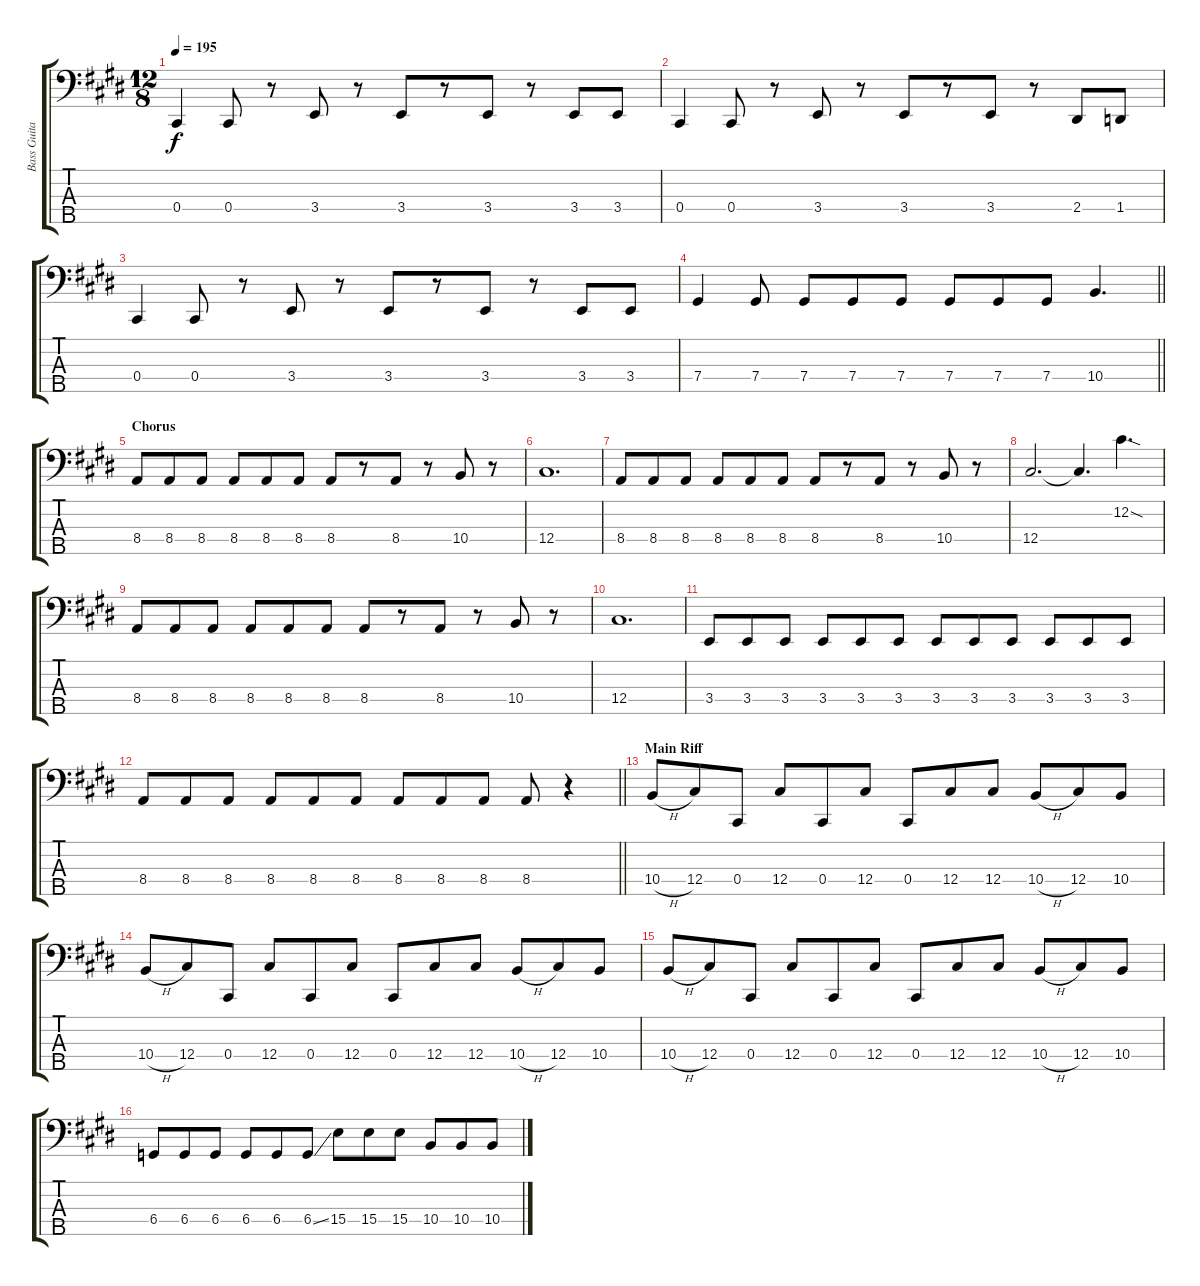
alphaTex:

\track ("Bass Guitar" "Bass Guita") {instrument electricbasspick}
\staff {score tabs}
\tuning (Gb2 Db2 Ab1 Db1 Ab0) {hide}
\ts (12 8)
\tempo 195
\clef f4
\ks e
0.4.4{dy f} 0.4.8 r.8 3.4.8 r.8 3.4.8 r.8 3.4.8 r.8 3.4.8 3.4.8 |
0.4.4 0.4.8 r.8 3.4.8 r.8 3.4.8 r.8 3.4.8 r.8 2.4.8 1.4.8 |
0.4.4 0.4.8 r.8 3.4.8 r.8 3.4.8 r.8 3.4.8 r.8 3.4.8 3.4.8 |
\barLineRight lightlight
7.4.4 7.4.8 7.4.8 7.4.8 7.4.8 7.4.8 7.4.8 7.4.8 10.4.4{d} |
\section ("" "Chorus")
8.4.8 8.4.8 8.4.8 8.4.8 8.4.8 8.4.8 8.4.8 r.8 8.4.8 r.8 10.4.8 r.8 |
12.4.1{d} |
8.4.8 8.4.8 8.4.8 8.4.8 8.4.8 8.4.8 8.4.8 r.8 8.4.8 r.8 10.4.8 r.8 |
12.4.2{d} 12.4{t}.4{d} 12.2{sod}.4{d} |
8.4.8 8.4.8 8.4.8 8.4.8 8.4.8 8.4.8 8.4.8 r.8 8.4.8 r.8 10.4.8 r.8 |
12.4.1{d} |
3.4.8 3.4.8 3.4.8 3.4.8 3.4.8 3.4.8 3.4.8 3.4.8 3.4.8 3.4.8 3.4.8 3.4.8 |
\barLineRight lightlight
8.4.8 8.4.8 8.4.8 8.4.8 8.4.8 8.4.8 8.4.8 8.4.8 8.4.8 8.4.8 r.4 |
\section ("" "Main Riff")
10.4{h}.8 12.4.8 0.4.8 12.4.8 0.4.8 12.4.8 0.4.8 12.4.8 12.4.8 10.4{h}.8 12.4.8 10.4.8 |
10.4{h}.8 12.4.8 0.4.8 12.4.8 0.4.8 12.4.8 0.4.8 12.4.8 12.4.8 10.4{h}.8 12.4.8 10.4.8 |
10.4{h}.8 12.4.8 0.4.8 12.4.8 0.4.8 12.4.8 0.4.8 12.4.8 12.4.8 10.4{h}.8 12.4.8 10.4.8 |
6.4.8 6.4.8 6.4.8 6.4.8 6.4.8 6.4{ss}.8 15.4.8 15.4.8 15.4.8 10.4.8 10.4.8 10.4.8
